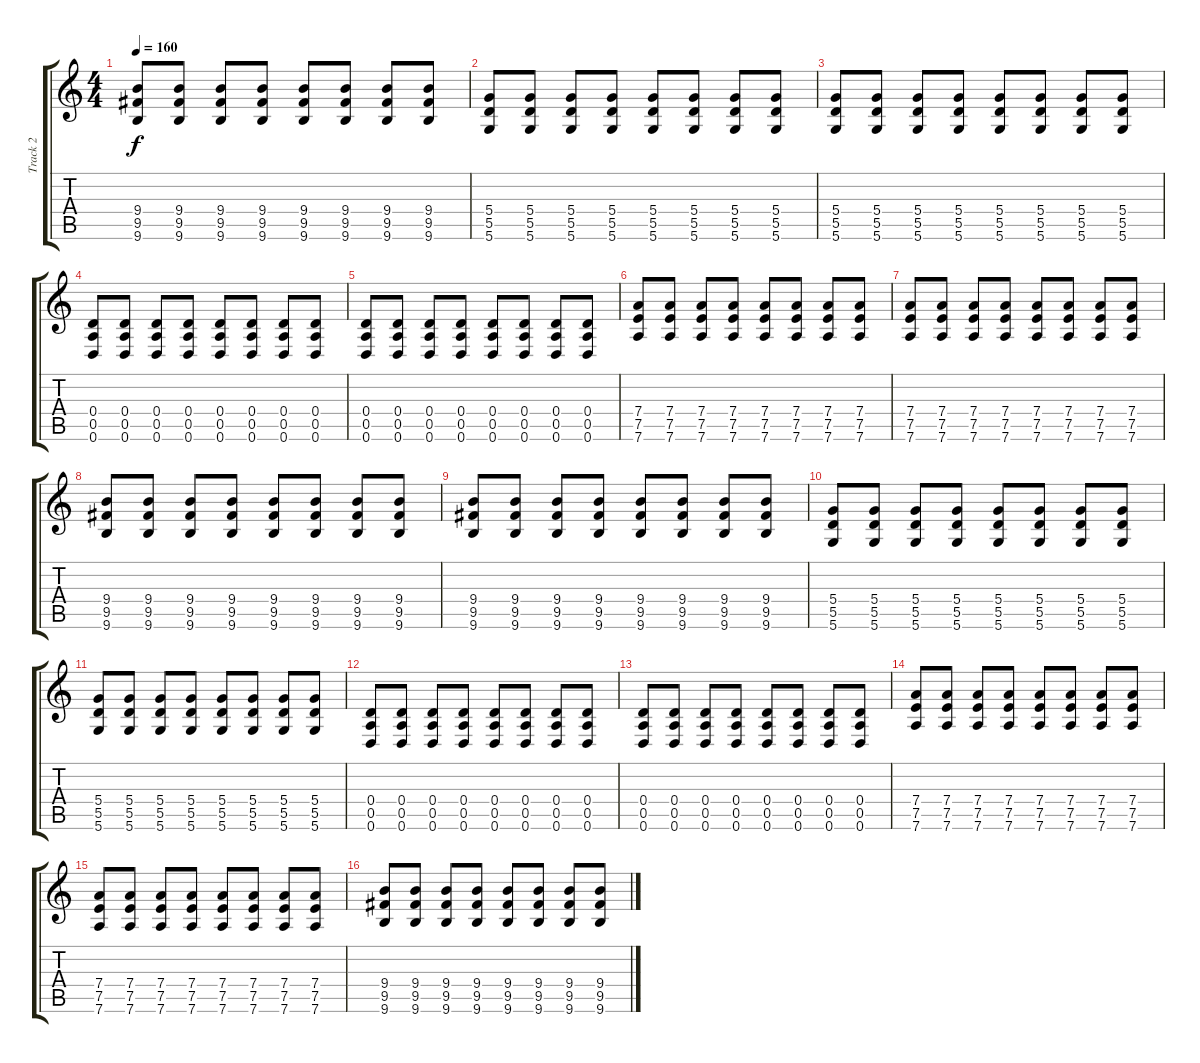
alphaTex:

\track ("Track 2" "Track 2") {instrument distortionguitar}
\staff {score tabs}
\tuning (E4 B3 G3 D3 A2 D2) {hide}
\ts (4 4)
\tempo 160
\clef g2
\ks c
(9.4 9.5 9.6).8{dy f} (9.4 9.5 9.6).8 (9.4 9.5 9.6).8 (9.4 9.5 9.6).8 (9.4 9.5 9.6).8 (9.4 9.5 9.6).8 (9.4 9.5 9.6).8 (9.4 9.5 9.6).8 |
(5.4 5.5 5.6).8 (5.4 5.5 5.6).8 (5.4 5.5 5.6).8 (5.4 5.5 5.6).8 (5.4 5.5 5.6).8 (5.4 5.5 5.6).8 (5.4 5.5 5.6).8 (5.4 5.5 5.6).8 |
(5.4 5.5 5.6).8 (5.4 5.5 5.6).8 (5.4 5.5 5.6).8 (5.4 5.5 5.6).8 (5.4 5.5 5.6).8 (5.4 5.5 5.6).8 (5.4 5.5 5.6).8 (5.4 5.5 5.6).8 |
(0.4 0.5 0.6).8 (0.4 0.5 0.6).8 (0.4 0.5 0.6).8 (0.4 0.5 0.6).8 (0.4 0.5 0.6).8 (0.4 0.5 0.6).8 (0.4 0.5 0.6).8 (0.4 0.5 0.6).8 |
(0.4 0.5 0.6).8 (0.4 0.5 0.6).8 (0.4 0.5 0.6).8 (0.4 0.5 0.6).8 (0.4 0.5 0.6).8 (0.4 0.5 0.6).8 (0.4 0.5 0.6).8 (0.4 0.5 0.6).8 |
(7.4 7.5 7.6).8 (7.4 7.5 7.6).8 (7.4 7.5 7.6).8 (7.4 7.5 7.6).8 (7.4 7.5 7.6).8 (7.4 7.5 7.6).8 (7.4 7.5 7.6).8 (7.4 7.5 7.6).8 |
(7.4 7.5 7.6).8 (7.4 7.5 7.6).8 (7.4 7.5 7.6).8 (7.4 7.5 7.6).8 (7.4 7.5 7.6).8 (7.4 7.5 7.6).8 (7.4 7.5 7.6).8 (7.4 7.5 7.6).8 |
(9.4 9.5 9.6).8 (9.4 9.5 9.6).8 (9.4 9.5 9.6).8 (9.4 9.5 9.6).8 (9.4 9.5 9.6).8 (9.4 9.5 9.6).8 (9.4 9.5 9.6).8 (9.4 9.5 9.6).8 |
(9.4 9.5 9.6).8 (9.4 9.5 9.6).8 (9.4 9.5 9.6).8 (9.4 9.5 9.6).8 (9.4 9.5 9.6).8 (9.4 9.5 9.6).8 (9.4 9.5 9.6).8 (9.4 9.5 9.6).8 |
(5.4 5.5 5.6).8 (5.4 5.5 5.6).8 (5.4 5.5 5.6).8 (5.4 5.5 5.6).8 (5.4 5.5 5.6).8 (5.4 5.5 5.6).8 (5.4 5.5 5.6).8 (5.4 5.5 5.6).8 |
(5.4 5.5 5.6).8 (5.4 5.5 5.6).8 (5.4 5.5 5.6).8 (5.4 5.5 5.6).8 (5.4 5.5 5.6).8 (5.4 5.5 5.6).8 (5.4 5.5 5.6).8 (5.4 5.5 5.6).8 |
(0.4 0.5 0.6).8 (0.4 0.5 0.6).8 (0.4 0.5 0.6).8 (0.4 0.5 0.6).8 (0.4 0.5 0.6).8 (0.4 0.5 0.6).8 (0.4 0.5 0.6).8 (0.4 0.5 0.6).8 |
(0.4 0.5 0.6).8 (0.4 0.5 0.6).8 (0.4 0.5 0.6).8 (0.4 0.5 0.6).8 (0.4 0.5 0.6).8 (0.4 0.5 0.6).8 (0.4 0.5 0.6).8 (0.4 0.5 0.6).8 |
(7.4 7.5 7.6).8 (7.4 7.5 7.6).8 (7.4 7.5 7.6).8 (7.4 7.5 7.6).8 (7.4 7.5 7.6).8 (7.4 7.5 7.6).8 (7.4 7.5 7.6).8 (7.4 7.5 7.6).8 |
(7.4 7.5 7.6).8 (7.4 7.5 7.6).8 (7.4 7.5 7.6).8 (7.4 7.5 7.6).8 (7.4 7.5 7.6).8 (7.4 7.5 7.6).8 (7.4 7.5 7.6).8 (7.4 7.5 7.6).8 |
(9.4 9.5 9.6).8 (9.4 9.5 9.6).8 (9.4 9.5 9.6).8 (9.4 9.5 9.6).8 (9.4 9.5 9.6).8 (9.4 9.5 9.6).8 (9.4 9.5 9.6).8 (9.4 9.5 9.6).8
